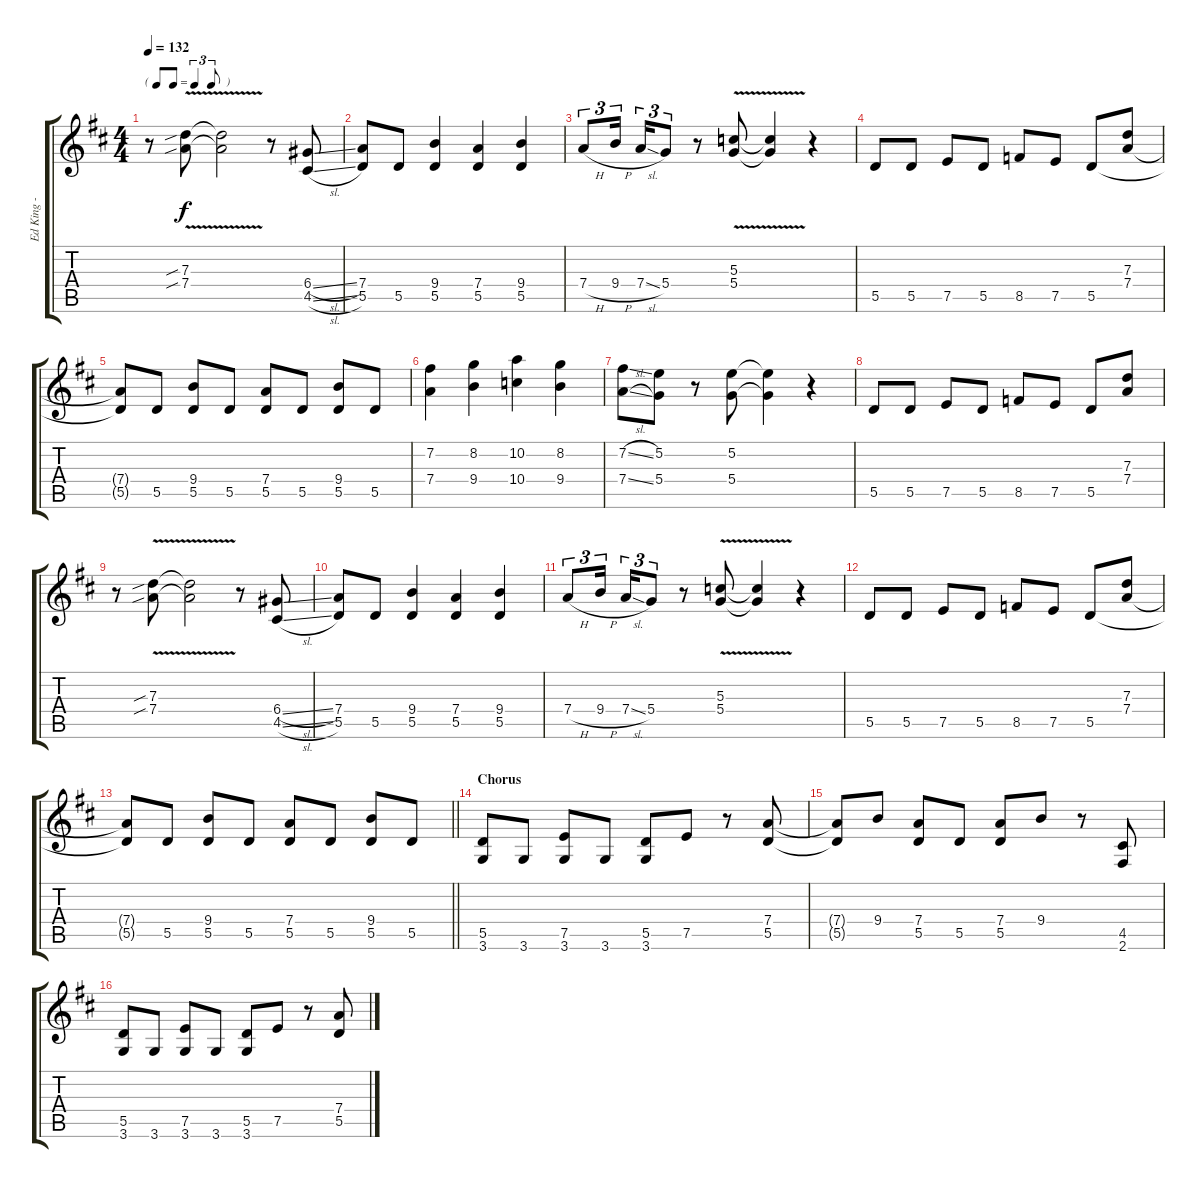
\track ("Ed King - Rhythm Guitar" "Ed King - ") {instrument electricguitarclean}
\staff {score tabs}
\tuning (E4 B3 G3 D3 A2 E2) {hide}
\ts (4 4)
\tf triplet8th
\tempo 132
\clef g2
\ks d
r.8{dy f} (7.3{v sib} 7.4{v sib}).8 (7.3{t} 7.4{t}).2 r.8 (6.4{sl} 4.5{sl}).8 |
(7.4 5.5).8 5.5.8 (9.4 5.5).4 (7.4 5.5).4 (9.4 5.5).4 |
7.4{h}.8{tu (3 2)} 9.4{h}.16{tu (3 2) beam splitsecondary} 7.4{sl}.16{tu (3 2)} 5.4.8{tu (3 2)} r.8 (5.3{v} 5.4{v}).8 (5.3{t} 5.4{t}).4 r.4 |
5.5.8 5.5.8 7.5.8 5.5.8 8.5.8 7.5.8 5.5.8 (7.3 7.4).8 |
(7.4{t} 5.5{t}).8 5.5.8 (9.4 5.5).8 5.5.8 (7.4 5.5).8 5.5.8 (9.4 5.5).8 5.5.8 |
(7.2 7.4).4 (8.2 9.4).4 (10.2 10.4).4 (8.2 9.4).4 |
(7.2{sl} 7.4{sl}).8 (5.2 5.4).8 r.8 (5.2 5.4).8 (5.2{t} 5.4{t}).4 r.4 |
5.5.8 5.5.8 7.5.8 5.5.8 8.5.8 7.5.8 5.5.8 (7.3 7.4).8 |
r.8 (7.3{v sib} 7.4{v sib}).8 (7.3{t} 7.4{t}).2 r.8 (6.4{sl} 4.5{sl}).8 |
(7.4 5.5).8 5.5.8 (9.4 5.5).4 (7.4 5.5).4 (9.4 5.5).4 |
7.4{h}.8{tu (3 2)} 9.4{h}.16{tu (3 2) beam splitsecondary} 7.4{sl}.16{tu (3 2)} 5.4.8{tu (3 2)} r.8 (5.3{v} 5.4{v}).8 (5.3{t} 5.4{t}).4 r.4 |
5.5.8 5.5.8 7.5.8 5.5.8 8.5.8 7.5.8 5.5.8 (7.3 7.4).8 |
\barLineRight lightlight
(7.4{t} 5.5{t}).8 5.5.8 (9.4 5.5).8 5.5.8 (7.4 5.5).8 5.5.8 (9.4 5.5).8 5.5.8 |
\section ("" "Chorus")
(5.5 3.6).8 3.6.8 (7.5 3.6).8 3.6.8 (5.5 3.6).8 7.5.8 r.8 (7.4 5.5).8 |
(7.4{t} 5.5{t}).8 9.4.8 (7.4 5.5).8 5.5.8 (7.4 5.5).8 9.4.8 r.8 (4.5 2.6).8 |
(5.5 3.6).8 3.6.8 (7.5 3.6).8 3.6.8 (5.5 3.6).8 7.5.8 r.8 (7.4 5.5).8
